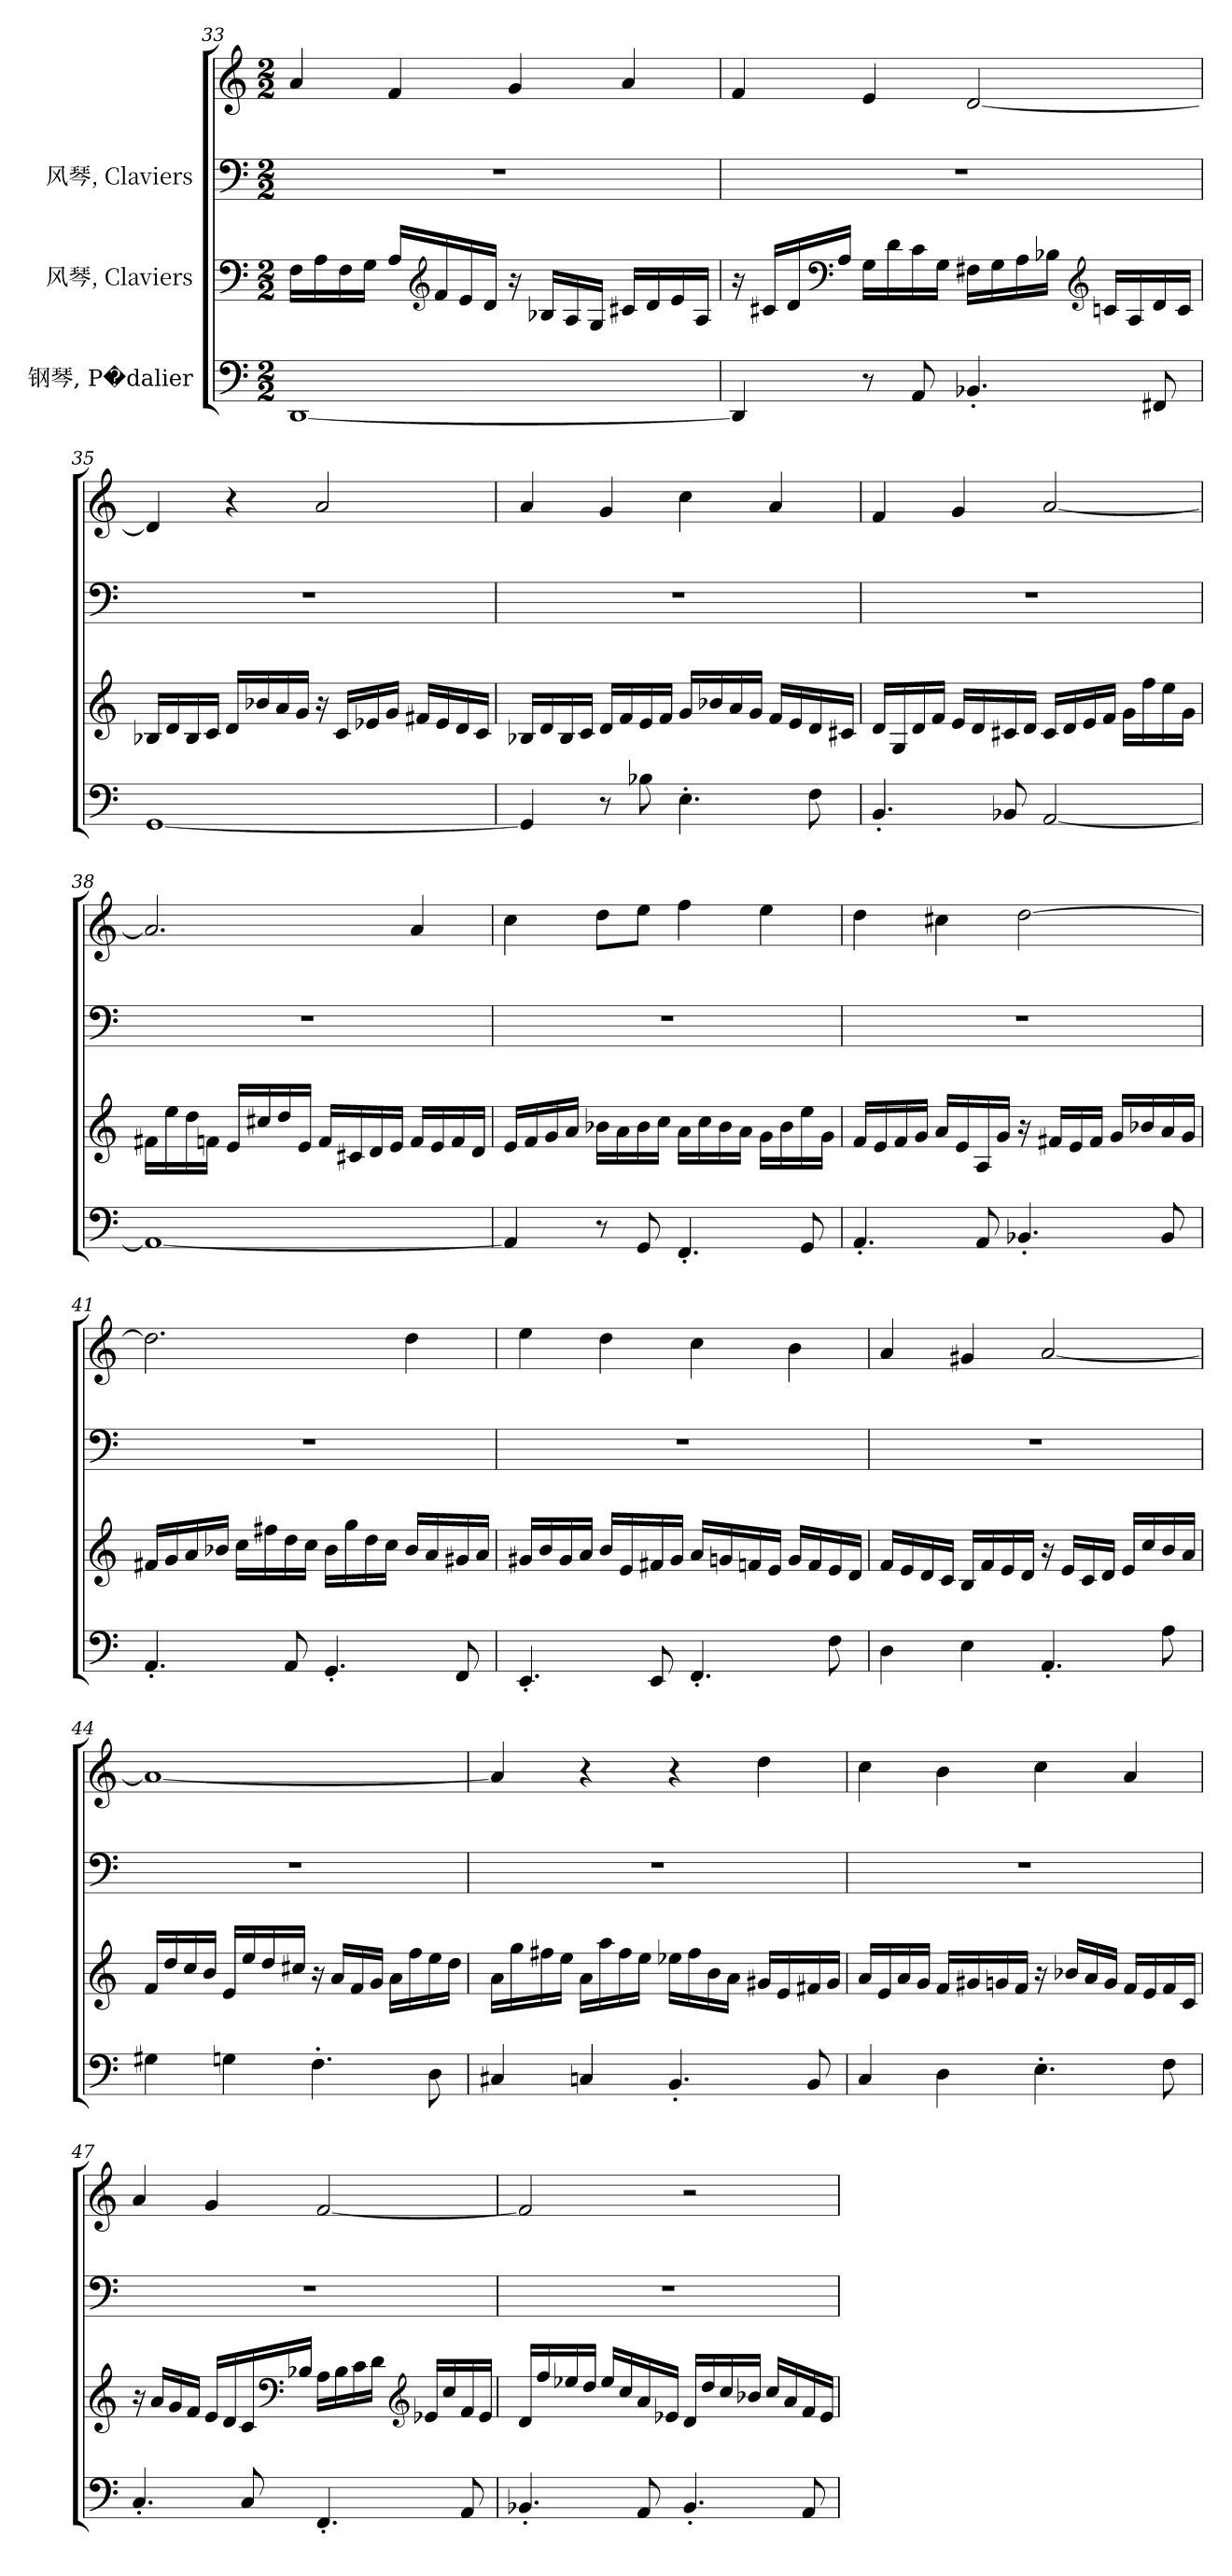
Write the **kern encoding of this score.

**kern	**kern	**kern	**kern
*part3	*part2	*part1	*part1
*staff4	*staff3	*staff2	*staff1
*I"钢琴, P�dalier	*I"风琴, Claviers	*I"风琴, Claviers	*
!!LO:PB:g=z
*clefF4	*clefF4	*clefF4	*clefG2
*k[]	*k[]	*k[]	*k[]
*M2/2	*M2/2	*M2/2	*M2/2
=33	=33	=33	=33
[1DD	16F\LL	1r	4a/
.	16A\	.	.
.	16F\	.	.
.	16G\JJ	.	.
.	16A/LL	.	4f/
*	*clefG2	*	*
.	16f/	.	.
.	16e/	.	.
.	16d/JJ	.	.
.	16r	.	4g/
.	16B-X/LL	.	.
.	16A/	.	.
.	16G/JJ	.	.
.	16c#X/LL	.	4a/
.	16d/	.	.
.	16e/	.	.
.	16A/JJ	.	.
=34	=34	=34	=34
4DD/]	16r	1r	4f/
.	16c#X/LL	.	.
.	16d/	.	.
*	*clefF4	*	*
.	16A/JJ	.	.
8r	16G\LL	.	4e/
.	16d\	.	.
8AA/	16c#\	.	.
.	16G\JJ	.	.
4.BB-X'/	16F#X\LL	.	[2d/
.	16G\	.	.
.	16A\	.	.
.	16B-X\JJ	.	.
*	*clefG2	*	*
.	16cn/LL	.	.
.	16A/	.	.
8FF#X/	16d/	.	.
.	16c/JJ	.	.
!!LO:LB:g=z
=35	=35	=35	=35
[1GG	16B-X/LL	1r	4d/]
.	16d/	.	.
.	16B-/	.	.
.	16c/JJ	.	.
.	16d/LL	.	4r
.	16b-X/	.	.
.	16a/	.	.
.	16g/JJ	.	.
.	16r	.	2a/
.	16c/LL	.	.
.	16e-X/	.	.
.	16g/JJ	.	.
.	16f#X/LL	.	.
.	16e-/	.	.
.	16d/	.	.
.	16c/JJ	.	.
=36	=36	=36	=36
4GG/]	16B-X/LL	1r	4a/
.	16d/	.	.
.	16B-/	.	.
.	16c/JJ	.	.
8r	16d/LL	.	4g/
.	16f/	.	.
8B-X\	16e/	.	.
.	16f/JJ	.	.
4.E'\	16g/LL	.	4cc\
.	16b-X/	.	.
.	16a/	.	.
.	16g/JJ	.	.
.	16f/LL	.	4a/
.	16e/	.	.
8F\	16d/	.	.
.	16c#X/JJ	.	.
!!LO:LB:g=z
=37	=37	=37	=37
4.BB'/	16d/LL	1r	4f/
.	16G/	.	.
.	16d/	.	.
.	16f/JJ	.	.
.	16e/LL	.	4g/
.	16d/	.	.
8BB-X/	16c#X/	.	.
.	16d/JJ	.	.
[2AA/	16c#/LL	.	[2a/
.	16d/	.	.
.	16e/	.	.
.	16f/JJ	.	.
.	16g\LL	.	.
.	16ff\	.	.
.	16ee\	.	.
.	16g\JJ	.	.
=38	=38	=38	=38
1AA_	16f#X\LL	1r	2.a/]
.	16ee\	.	.
.	16dd\	.	.
.	16fn\JJ	.	.
.	16e/LL	.	.
.	16cc#X/	.	.
.	16dd/	.	.
.	16e/JJ	.	.
.	16f/LL	.	.
.	16c#X/	.	.
.	16d/	.	.
.	16e/JJ	.	.
.	16f/LL	.	4a/
.	16e/	.	.
.	16f/	.	.
.	16d/JJ	.	.
!!LO:PB:g=z
=39	=39	=39	=39
4AA/]	16e/LL	1r	4cc\
.	16f/	.	.
.	16g/	.	.
.	16a/JJ	.	.
8r	16b-X\LL	.	8dd\L
.	16a\	.	.
8GG/	16b-\	.	8ee\J
.	16cc\JJ	.	.
4.FF'/	16a\LL	.	4ff\
.	16cc\	.	.
.	16b-\	.	.
.	16a\JJ	.	.
.	16g\LL	.	4ee\
.	16b-\	.	.
8GG/	16ee\	.	.
.	16g\JJ	.	.
=40	=40	=40	=40
4.AA'/	16f/LL	1r	4dd\
.	16e/	.	.
.	16f/	.	.
.	16g/JJ	.	.
.	16a/LL	.	4cc#X\
.	16e/	.	.
8AA/	16A/	.	.
.	16g/JJ	.	.
4.BB-X'/	16r	.	[2dd\
.	16f#X/LL	.	.
.	16e/	.	.
.	16f#/JJ	.	.
.	16g/LL	.	.
.	16b-X/	.	.
8BB-/	16a/	.	.
.	16g/JJ	.	.
!!LO:LB:g=z
=41	=41	=41	=41
4.AA'/	16f#X/LL	1r	2.dd\]
.	16g/	.	.
.	16a/	.	.
.	16b-X/JJ	.	.
.	16cc\LL	.	.
.	16ff#X\	.	.
8AA/	16dd\	.	.
.	16cc\JJ	.	.
4.GG'/	16b-\LL	.	.
.	16gg\	.	.
.	16dd\	.	.
.	16cc\JJ	.	.
.	16b-/LL	.	4dd\
.	16a/	.	.
8FF/	16g#X/	.	.
.	16a/JJ	.	.
=42	=42	=42	=42
4.EE'/	16g#X/LL	1r	4ee\
.	16b/	.	.
.	16g#/	.	.
.	16a/JJ	.	.
.	16b/LL	.	4dd\
.	16e/	.	.
8EE/	16f#X/	.	.
.	16g#/JJ	.	.
4.FF'/	16a/LL	.	4cc\
.	16gn/	.	.
.	16fn/	.	.
.	16e/JJ	.	.
.	16g/LL	.	4b\
.	16f/	.	.
8F\	16e/	.	.
.	16d/JJ	.	.
!!LO:LB:g=z
=43	=43	=43	=43
4D\	16f/LL	1r	4a/
.	16e/	.	.
.	16d/	.	.
.	16c/JJ	.	.
4E\	16B/LL	.	4g#X/
.	16f/	.	.
.	16e/	.	.
.	16d/JJ	.	.
4.AA'/	16r	.	[2a/
.	16e/LL	.	.
.	16c/	.	.
.	16d/JJ	.	.
.	16e/LL	.	.
.	16cc/	.	.
8A\	16b/	.	.
.	16a/JJ	.	.
=44	=44	=44	=44
4G#X\	16f/LL	1r	1a_
.	16dd/	.	.
.	16cc/	.	.
.	16b/JJ	.	.
4Gn\	16e/LL	.	.
.	16ee/	.	.
.	16dd/	.	.
.	16cc#X/JJ	.	.
4.F'\	16r	.	.
.	16a/LL	.	.
.	16f/	.	.
.	16g/JJ	.	.
.	16a\LL	.	.
.	16ff\	.	.
8D\	16ee\	.	.
.	16dd\JJ	.	.
!!LO:PB:g=z
=45	=45	=45	=45
4C#X/	16a\LL	1r	4a/]
.	16gg\	.	.
.	16ff#X\	.	.
.	16ee\JJ	.	.
4Cn/	16a\LL	.	4r
.	16aa\	.	.
.	16ff#\	.	.
.	16ee\JJ	.	.
4.BB'/	16ee-X\LL	.	4r
.	16ff#\	.	.
.	16b\	.	.
.	16a\JJ	.	.
.	16g#X/LL	.	4dd\
.	16e/	.	.
8BB/	16f#X/	.	.
.	16g#/JJ	.	.
=46	=46	=46	=46
4C/	16a/LL	1r	4cc\
.	16e/	.	.
.	16a/	.	.
.	16g/JJ	.	.
4D\	16f/LL	.	4b\
.	16g#X/	.	.
.	16gn/	.	.
.	16f/JJ	.	.
4.E'\	16r	.	4cc\
.	16b-X/LL	.	.
.	16a/	.	.
.	16g/JJ	.	.
.	16f/LL	.	4a/
.	16e/	.	.
8F\	16f/	.	.
.	16c/JJ	.	.
!!LO:LB:g=z
=47	=47	=47	=47
4.C'/	16r	1r	4a/
.	16a/LL	.	.
.	16g/	.	.
.	16f/JJ	.	.
.	16e/LL	.	4g/
.	16d/	.	.
8C/	16c/	.	.
*	*clefF4	*	*
.	16B-X/JJ	.	.
4.FF'/	16A\LL	.	[2f/
.	16B-\	.	.
.	16c\	.	.
.	16d\JJ	.	.
*	*clefG2	*	*
.	16e-X/LL	.	.
.	16cc/	.	.
8AA/	16f/	.	.
.	16e-/JJ	.	.
=48	=48	=48	=48
4.BB-X'/	16d/LL	1r	2f/]
.	16ff/	.	.
.	16ee-X/	.	.
.	16dd/JJ	.	.
.	16ee-/LL	.	.
.	16cc/	.	.
8AA/	16a/	.	.
.	16e-X/JJ	.	.
4.BB-'/	16d/LL	.	2r
.	16dd/	.	.
.	16cc/	.	.
.	16b-X/JJ	.	.
.	16cc/LL	.	.
.	16a/	.	.
8AA/	16f/	.	.
.	16e-/JJ	.	.
=	=	=	=
*-	*-	*-	*-
